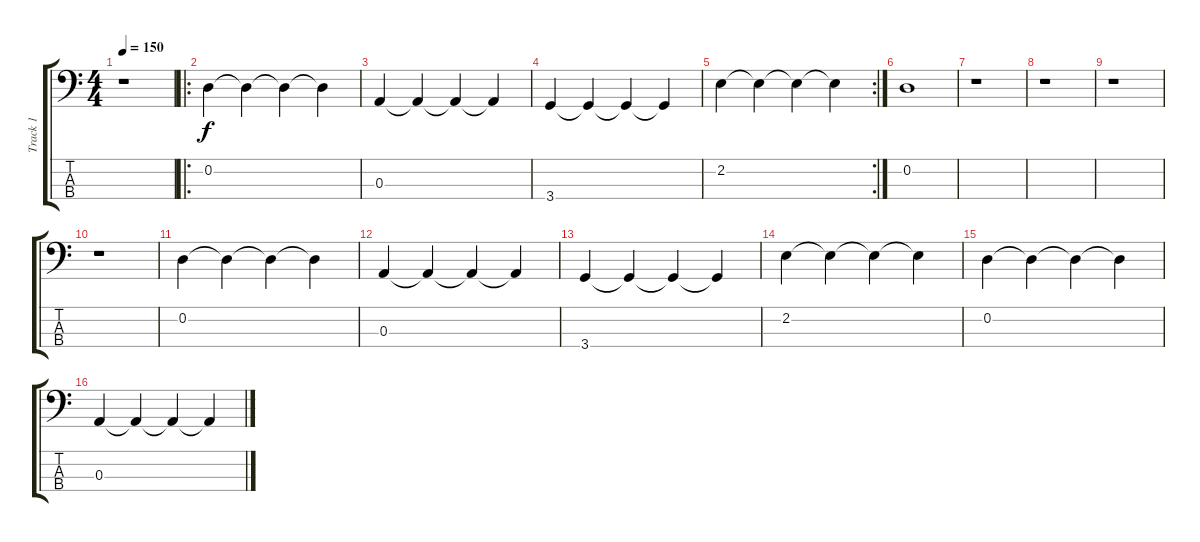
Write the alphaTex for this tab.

\track ("Track 1" "Track 1") {instrument contrabass}
\staff {score tabs}
\tuning (G2 D2 A1 E1) {hide}
\ts (4 4)
\tempo 150
\clef f4
\ks c
r.1{dy f instrument contrabass} |
\ro
0.2.4 0.2{t}.4 0.2{t}.4 0.2{t}.4 |
0.3.4 0.3{t}.4 0.3{t}.4 0.3{t}.4 |
3.4.4 3.4{t}.4 3.4{t}.4 3.4{t}.4 |
\rc 2
2.2.4 2.2{t}.4 2.2{t}.4 2.2{t}.4 |
0.2.1 |
r.1 |
r.1 |
r.1 |
r.1 |
0.2.4 0.2{t}.4 0.2{t}.4 0.2{t}.4 |
0.3.4 0.3{t}.4 0.3{t}.4 0.3{t}.4 |
3.4.4 3.4{t}.4 3.4{t}.4 3.4{t}.4 |
2.2.4 2.2{t}.4 2.2{t}.4 2.2{t}.4 |
0.2.4 0.2{t}.4 0.2{t}.4 0.2{t}.4 |
0.3.4 0.3{t}.4 0.3{t}.4 0.3{t}.4
